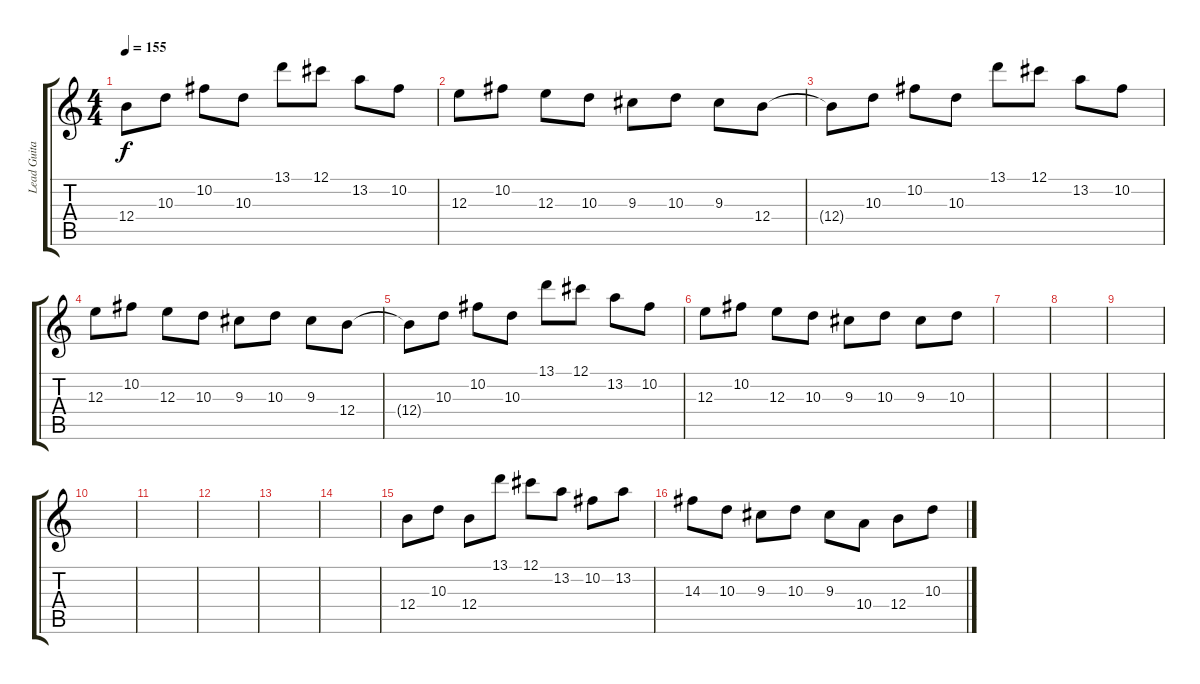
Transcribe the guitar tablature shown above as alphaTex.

\track ("Lead Guitar" "Lead Guita") {instrument distortionguitar}
\staff {score tabs}
\tuning (Db4 Ab3 E3 B2 Gb2 B1) {hide}
\ts (4 4)
\tempo 155
\clef g2
\ks c
12.4{t}.8{dy f} 10.3.8 10.2.8 10.3.8 13.1.8 12.1.8 13.2.8 10.2.8 |
12.3.8 10.2.8 12.3.8 10.3.8 9.3.8 10.3.8 9.3.8 12.4.8 |
12.4{t}.8 10.3.8 10.2.8 10.3.8 13.1.8 12.1.8 13.2.8 10.2.8 |
12.3.8 10.2.8 12.3.8 10.3.8 9.3.8 10.3.8 9.3.8 12.4.8 |
12.4{t}.8 10.3.8 10.2.8 10.3.8 13.1.8 12.1.8 13.2.8 10.2.8 |
12.3.8 10.2.8 12.3.8 10.3.8 9.3.8 10.3.8 9.3.8 10.3.8 |
|
|
|
|
|
|
|
|
12.4.8 10.3.8 12.4.8 13.1.8 12.1.8 13.2.8 10.2.8 13.2.8 |
14.3.8 10.3.8 9.3.8 10.3.8 9.3.8 10.4.8 12.4.8 10.3.8
